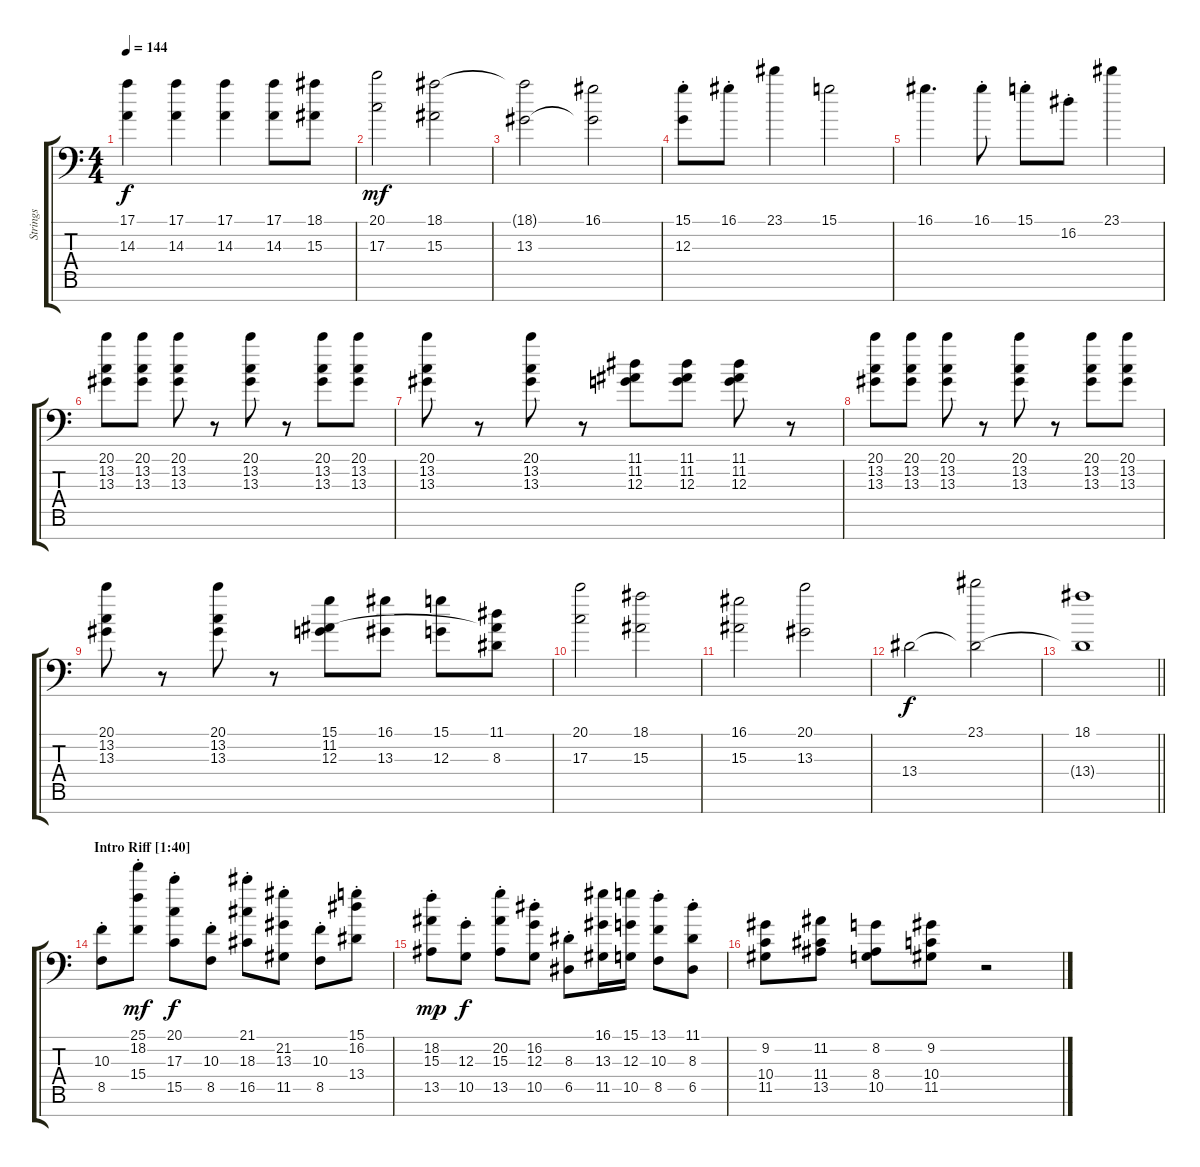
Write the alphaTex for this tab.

\track ("Strings" "Strings") {instrument stringensemble1}
\staff {score tabs}
\tuning (E4 B3 G3 D3 A2 B1 B0) {hide}
\ts (4 4)
\tempo 144
\clef f4
\ks c
(17.1 14.3).4{dy f} (17.1 14.3).4 (17.1 14.3).4 (17.1 14.3).8 (18.1 15.3).8 |
(20.1 17.3).2{dy mf} (18.1 15.3).2 |
(18.1{t} 13.3).2 (16.1 13.3{t}).2 |
(15.1{st} 12.3{st}).8 16.1{st}.8 23.1.4 15.1.2 |
16.1.4{d} 16.1{st}.8 15.1{st}.8 16.2{st}.8 23.1.4 |
(20.1 13.2 13.3).8 (20.1 13.2 13.3).8 (20.1 13.2 13.3).8 r.8 (20.1 13.2 13.3).8 r.8 (20.1 13.2 13.3).8 (20.1 13.2 13.3).8 |
(20.1 13.2 13.3).8 r.8 (20.1 13.2 13.3).8 r.8 (11.1 11.2 12.3).8 (11.1 11.2 12.3).8 (11.1 11.2 12.3).8 r.8 |
(20.1 13.2 13.3).8 (20.1 13.2 13.3).8 (20.1 13.2 13.3).8 r.8 (20.1 13.2 13.3).8 r.8 (20.1 13.2 13.3).8 (20.1 13.2 13.3).8 |
(20.1 13.2 13.3).8 r.8 (20.1 13.2 13.3).8 r.8 (15.1 11.2 12.3).8 (16.1 13.3).8 (15.1 12.3).8 (11.1 11.2{t} 8.3).8 |
(20.1 17.3).2 (18.1 15.3).2 |
(16.1 15.3).2 (20.1 13.3).2 |
13.4.2{dy f} (23.1 13.4{t}).2 |
\barLineRight lightlight
(18.1 13.4{t}).1 |
\section ("" "Intro Riff [1:40]")
(10.3{st} 8.5{st}).8 (25.1{st} 18.2{st} 15.4{st}).8{dy mf} (20.1{st} 17.3{st} 15.5{st}).8{dy f} (10.3{st} 8.5{st}).8 (21.1{st} 18.3{st} 16.5{st}).8 (21.2{st} 13.3{st} 11.5{st}).8 (10.3{st} 8.5{st}).8 (15.1{st} 16.2{st} 13.4{st}).8 |
(18.2{st} 15.3{st} 13.5{st}).8{dy mp} (12.3{st} 10.5{st}).8{dy f} (20.2{st} 15.3{st} 13.5{st}).8 (16.2{st} 12.3{st} 10.5{st}).8 (8.3{st} 6.5{st}).8 (16.1 13.3 11.5).16 (15.1 12.3 10.5).16 (13.1{st} 10.3{st} 8.5{st}).8 (11.1{st} 8.3{st} 6.5{st}).8 |
(9.2 10.4 11.5).8 (11.2 11.4 13.5).8 (8.2 8.4 10.5).8 (9.2 10.4 11.5).8 r.2
